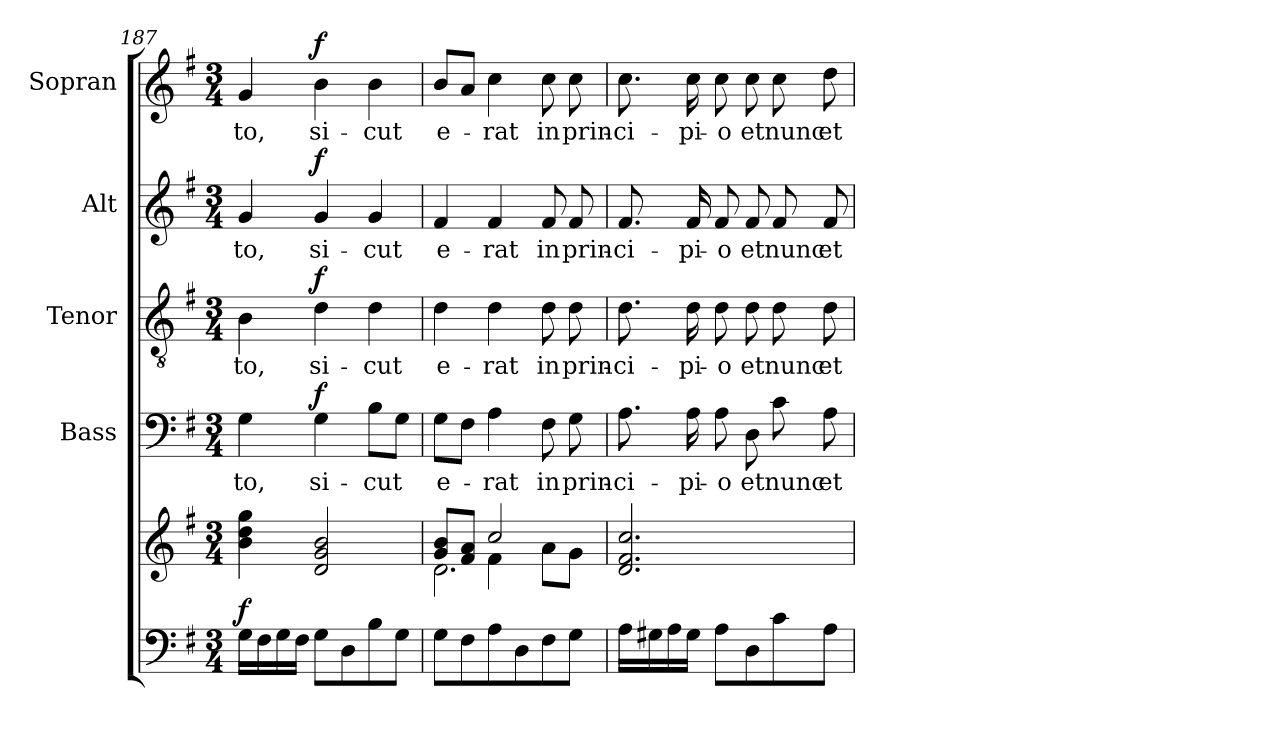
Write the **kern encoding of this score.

**kern	**kern	**dynam	**kern	**text	**dynam	**kern	**text	**dynam	**kern	**text	**dynam	**kern	**text	**dynam
*part5	*part5	*part5	*part4	*part4	*part4	*part3	*part3	*part3	*part2	*part2	*part2	*part1	*part1	*part1
*staff6	*staff5	*staff5/6	*staff4	*staff4	*staff4	*staff3	*staff3	*staff3	*staff2	*staff2	*staff2	*staff1	*staff1	*staff1
*	*	*	*I"Bass	*	*	*I"Tenor	*	*	*I"Alt	*	*	*I"Sopran	*	*
*	*	*	*I'B.	*	*	*I'T.	*	*	*I'A.	*	*	*I'S.	*	*
*clefF4	*clefG2	*	*clefF4	*	*	*clefGv2	*	*	*clefG2	*	*	*clefG2	*	*
*k[f#]	*k[f#]	*	*k[f#]	*	*	*k[f#]	*	*	*k[f#]	*	*	*k[f#]	*	*
*G:	*G:	*	*G:	*	*	*G:	*	*	*G:	*	*	*G:	*	*
*M3/4	*M3/4	*	*M3/4	*	*	*M3/4	*	*	*M3/4	*	*	*M3/4	*	*
=187	=187	=187	=187	=187	=187	=187	=187	=187	=187	=187	=187	=187	=187	=187
!	!	!LO:DY:a=2	!	!LO:LY:b	!	!	!LO:LY:b	!	!	!LO:LY:b	!	!	!LO:LY:b	!
16G\LL	4b\ 4dd\ 4gg\	f	4G\	-to,	.	4B\	-to,	.	4g/	-to,	.	4g/	-to,	.
16F#\	.	.	.	.	.	.	.	.	.	.	.	.	.	.
16G\	.	.	.	.	.	.	.	.	.	.	.	.	.	.
16F#\JJ	.	.	.	.	.	.	.	.	.	.	.	.	.	.
!	!	!	!	!LO:LY:b	!LO:DY:a	!	!LO:LY:b	!LO:DY:a	!	!LO:LY:b	!LO:DY:a	!	!LO:LY:b	!LO:DY:a
8G\L	2d/ 2g/ 2b/	.	4G\	si-	f	4d\	si-	f	4g/	si-	f	4b\	si-	f
8D\	.	.	.	.	.	.	.	.	.	.	.	.	.	.
!	!	!	!	!LO:LY:b	!	!	!LO:LY:b	!	!	!LO:LY:b	!	!	!LO:LY:b	!
8B\	.	.	8B\L	-cut	.	4d\	-cut	.	4g/	-cut	.	4b\	-cut	.
8G\J	.	.	8G\J	.	.	.	.	.	.	.	.	.	.	.
=188	=188	=188	=188	=188	=188	=188	=188	=188	=188	=188	=188	=188	=188	=188
*	*^	*	*	*	*	*	*	*	*	*	*	*	*	*
*	*	*^	*	*	*	*	*	*	*	*	*	*	*	*	*
!	!	!	!	!	!	!LO:LY:b	!	!	!LO:LY:b	!	!	!LO:LY:b	!	!	!LO:LY:b	!
8G\L	8g/ 8b/L	2.d\	4ryy	.	8G\L	e-	.	4d\	e-	.	4f#/	e-	.	8b/L	e-	.
8F#\	8f#/ 8a/J	.	.	.	8F#\J	.	.	.	.	.	.	.	.	8a/J	.	.
!	!	!	!	!	!	!LO:LY:b	!	!	!LO:LY:b	!	!	!LO:LY:b	!	!	!LO:LY:b	!
8A\	2cc/	.	4f#\	.	4A\	-rat	.	4d\	-rat	.	4f#/	-rat	.	4cc\	-rat	.
8D\	.	.	.	.	.	.	.	.	.	.	.	.	.	.	.	.
!	!	!	!	!	!	!LO:LY:b	!	!	!LO:LY:b	!	!	!LO:LY:b	!	!	!LO:LY:b	!
8F#\	.	.	8a\L	.	8F#\	in	.	8d\	in	.	8f#/	in	.	8cc\	in	.
!	!	!	!	!	!	!LO:LY:b	!	!	!LO:LY:b	!	!	!LO:LY:b	!	!	!LO:LY:b	!
8G\J	.	.	8g\J	.	8G\	prin-	.	8d\	prin-	.	8f#/	prin-	.	8cc\	prin-	.
=189	=189	=189	=189	=189	=189	=189	=189	=189	=189	=189	=189	=189	=189	=189	=189	=189
!	!	!	!	!	!	!LO:LY:b	!	!	!LO:LY:b	!	!	!LO:LY:b	!	!	!LO:LY:b	!
*	*v	*v	*v	*	*	*	*	*	*	*	*	*	*	*	*	*
16A\LL	2.d/ 2.f#/ 2.cc/	.	8.A\	-ci-	.	8.d\	-ci-	.	8.f#/	-ci-	.	8.cc\	-ci-	.
16G#X\	.	.	.	.	.	.	.	.	.	.	.	.	.	.
16A\	.	.	.	.	.	.	.	.	.	.	.	.	.	.
!	!	!	!	!LO:LY:b	!	!	!LO:LY:b	!	!	!LO:LY:b	!	!	!LO:LY:b	!
16G#\JJ	.	.	16A\	-pi-	.	16d\	-pi-	.	16f#/	-pi-	.	16cc\	-pi-	.
!	!	!	!	!LO:LY:b	!	!	!LO:LY:b	!	!	!LO:LY:b	!	!	!LO:LY:b	!
8A\L	.	.	8A\	-o	.	8d\	-o	.	8f#/	-o	.	8cc\	-o	.
!	!	!	!	!LO:LY:b	!	!	!LO:LY:b	!	!	!LO:LY:b	!	!	!LO:LY:b	!
8D\	.	.	8D\	et	.	8d\	et	.	8f#/	et	.	8cc\	et	.
!	!	!	!	!LO:LY:b	!	!	!LO:LY:b	!	!	!LO:LY:b	!	!	!LO:LY:b	!
8c\	.	.	8c\	nunc	.	8d\	nunc	.	8f#/	nunc	.	8cc\	nunc	.
!	!	!	!	!LO:LY:b	!	!	!LO:LY:b	!	!	!LO:LY:b	!	!	!LO:LY:b	!
8A\J	.	.	8A\	et	.	8d\	et	.	8f#/	et	.	8dd\	et	.
=	=	=	=	=	=	=	=	=	=	=	=	=	=	=
*-	*-	*-	*-	*-	*-	*-	*-	*-	*-	*-	*-	*-	*-	*-
